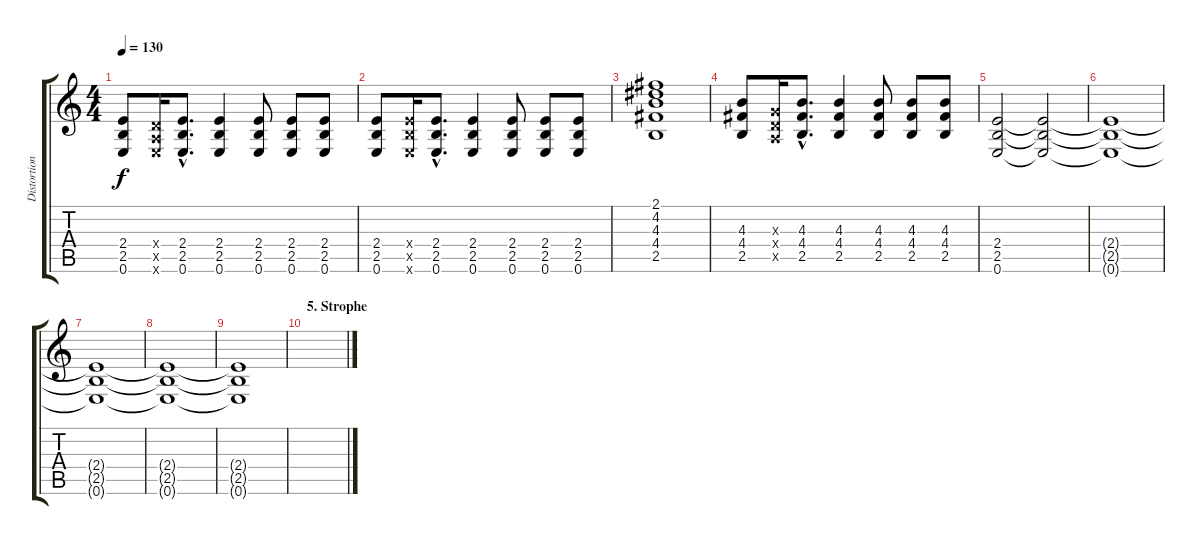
\track ("Distortion Guitar" "Distortion") {instrument distortionguitar}
\staff {score tabs}
\tuning (E4 B3 G3 D3 A2 E2) {hide}
\ts (4 4)
\tempo 130
\clef g2
\ks c
(2.4 2.5 0.6).8{dy f} (0.4{x} 0.5{x} 0.6{x}).16 (2.4{hac} 2.5{hac} 0.6{hac}).8{d} (2.4 2.5 0.6).4 (2.4 2.5 0.6).8 (2.4 2.5 0.6).8 (2.4 2.5 0.6).8 |
(2.4 2.5 0.6).8 (2.4{x} 2.5{x} 0.6{x}).16 (2.4{hac} 2.5{hac} 0.6{hac}).8{d} (2.4 2.5 0.6).4 (2.4 2.5 0.6).8 (2.4 2.5 0.6).8 (2.4 2.5 0.6).8 |
(2.1 4.2 4.3 4.4 2.5).1 |
(4.3 4.4 2.5).8 (0.3{x} 0.4{x} 0.5{x}).16 (4.3{hac} 4.4{hac} 2.5{hac}).8{d} (4.3 4.4 2.5).4 (4.3 4.4 2.5).8 (4.3 4.4 2.5).8 (4.3 4.4 2.5).8 |
(2.4 2.5 0.6).2{volume 9} (2.4{t} 2.5{t} 0.6{t}).2{volume 6} |
(2.4{t} 2.5{t} 0.6{t}).1 |
(2.4{t} 2.5{t} 0.6{t}).1 |
(2.4{t} 2.5{t} 0.6{t}).1 |
(2.4{t} 2.5{t} 0.6{t}).1 |
\section ("" "5. Strophe")
